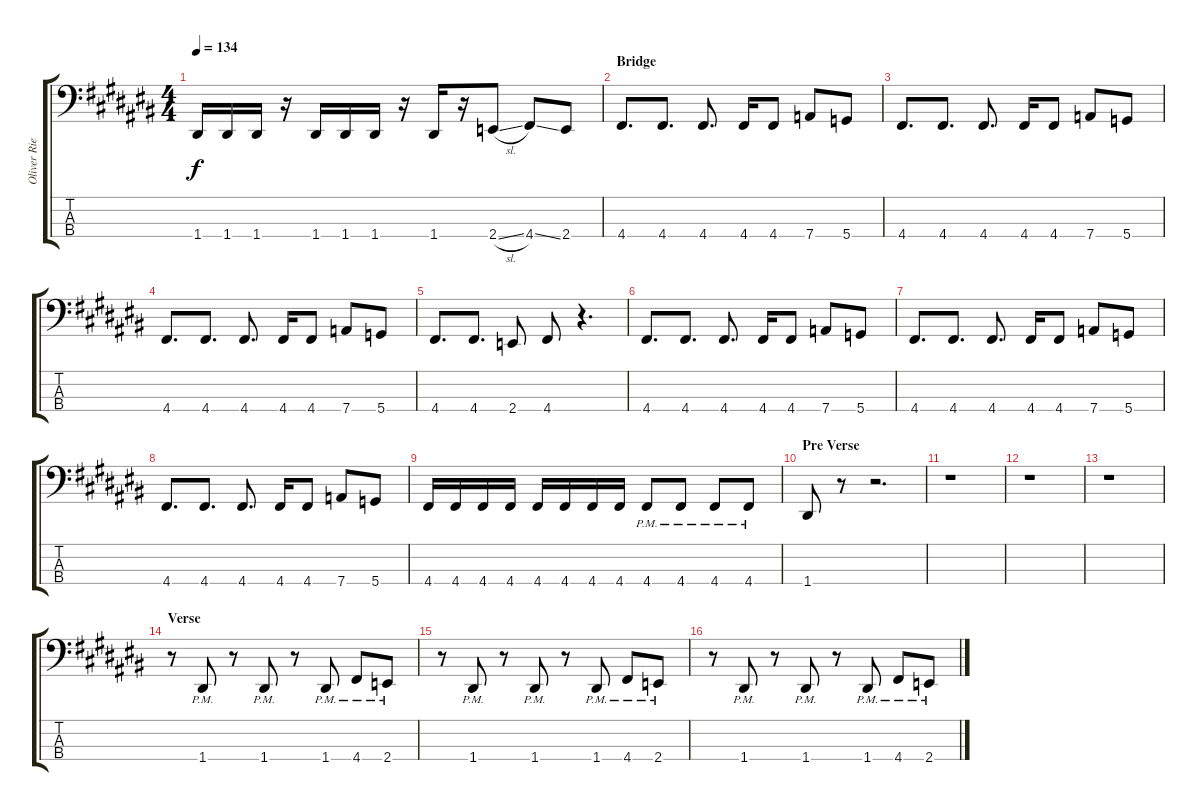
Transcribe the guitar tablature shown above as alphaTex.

\track ("Oliver Riedel - Bass" "Oliver Rie") {instrument electricbassfinger}
\staff {score tabs}
\tuning (G2 D2 A1 D1) {hide}
\ts (4 4)
\tempo 134
\clef f4
\ks c#
1.4.16{dy f} 1.4.16 1.4.16 r.16 1.4.16 1.4.16 1.4.16 r.16 1.4.16 r.16 2.4{sl}.8 4.4{ss}.8 2.4.8 |
\section ("" "Bridge")
4.4.8{d} 4.4.8{d} 4.4.8{d} 4.4.16 4.4.8 7.4.8 5.4.8 |
4.4.8{d} 4.4.8{d} 4.4.8{d} 4.4.16 4.4.8 7.4.8 5.4.8 |
4.4.8{d} 4.4.8{d} 4.4.8{d} 4.4.16 4.4.8 7.4.8 5.4.8 |
4.4.8{d} 4.4.8{d} 2.4.8 4.4.8 r.4{d} |
4.4.8{d} 4.4.8{d} 4.4.8{d} 4.4.16 4.4.8 7.4.8 5.4.8 |
4.4.8{d} 4.4.8{d} 4.4.8{d} 4.4.16 4.4.8 7.4.8 5.4.8 |
4.4.8{d} 4.4.8{d} 4.4.8{d} 4.4.16 4.4.8 7.4.8 5.4.8 |
4.4.16 4.4.16 4.4.16 4.4.16 4.4.16 4.4.16 4.4.16 4.4.16 4.4{pm}.8 4.4{pm}.8 4.4{pm}.8 4.4{pm}.8 |
\section ("" "Pre Verse")
1.4.8 r.8 r.2{d} |
r.1 |
r.1 |
r.1 |
\section ("" "Verse")
r.8 1.4{pm}.8 r.8 1.4{pm}.8 r.8 1.4{pm}.8 4.4{pm}.8 2.4{pm}.8 |
r.8 1.4{pm}.8 r.8 1.4{pm}.8 r.8 1.4{pm}.8 4.4{pm}.8 2.4{pm}.8 |
r.8 1.4{pm}.8 r.8 1.4{pm}.8 r.8 1.4{pm}.8 4.4{pm}.8 2.4{pm}.8
